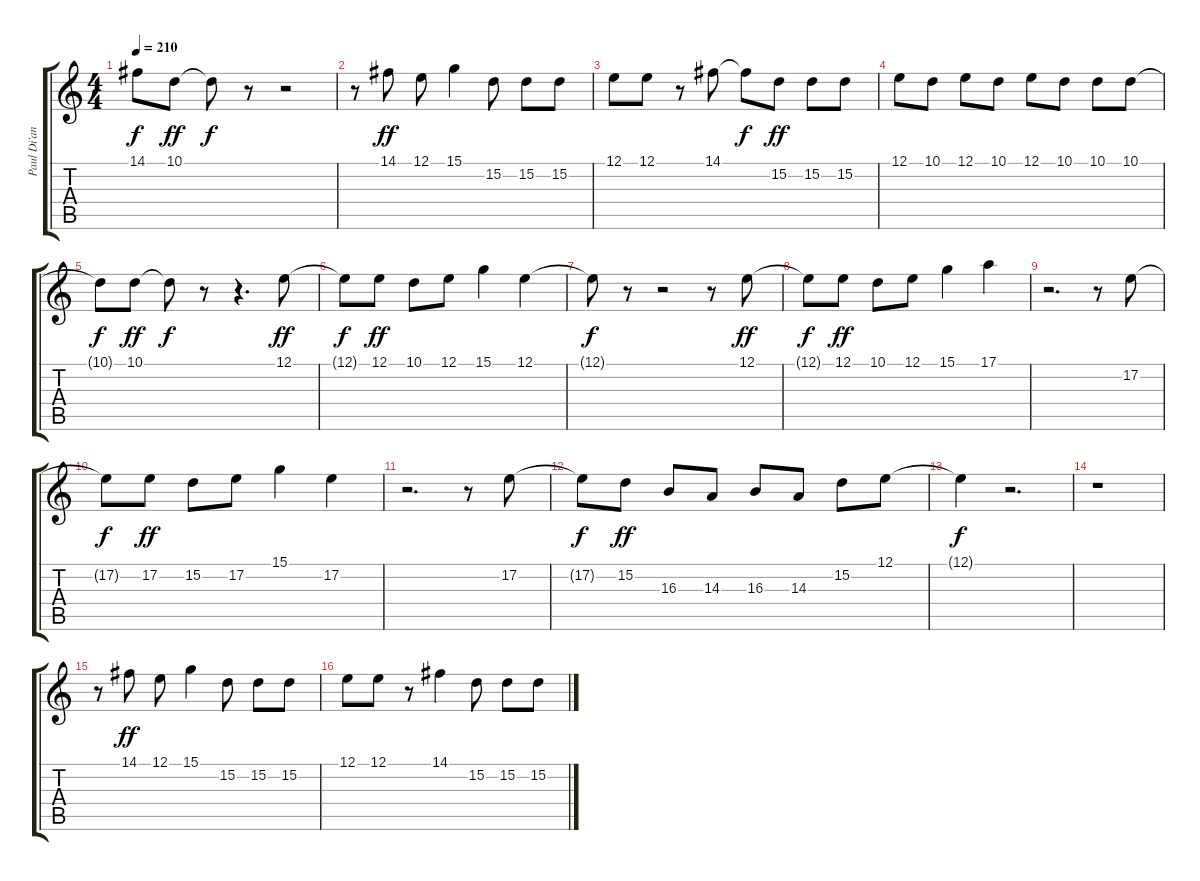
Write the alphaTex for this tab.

\track ("Paul Di'anno" "Paul Di'an") {instrument choiraahs}
\staff {score tabs}
\tuning (E4 B3 G3 D3 A2 E2) {hide}
\ts (4 4)
\tempo 210
\clef g2
\ks c
14.1{t}.8{dy f} 10.1.8{dy ff} 10.1{t}.8{dy f} r.8 r.2 |
r.8 14.1.8{dy ff} 12.1.8 15.1.4 15.2.8 15.2.8 15.2.8 |
12.1.8 12.1.8 r.8 14.1.8 14.1{t}.8{dy f} 15.2.8{dy ff} 15.2.8 15.2.8 |
12.1.8 10.1.8 12.1.8 10.1.8 12.1.8 10.1.8 10.1.8 10.1.8 |
10.1{t}.8{dy f} 10.1.8{dy ff} 10.1{t}.8{dy f} r.8 r.4{d} 12.1.8{dy ff} |
12.1{t}.8{dy f} 12.1.8{dy ff} 10.1.8 12.1.8 15.1.4 12.1.4 |
12.1{t}.8{dy f} r.8 r.2 r.8 12.1.8{dy ff} |
12.1{t}.8{dy f} 12.1.8{dy ff} 10.1.8 12.1.8 15.1.4 17.1.4 |
r.2{d} r.8 17.2.8 |
17.2{t}.8{dy f} 17.2.8{dy ff} 15.2.8 17.2.8 15.1.4 17.2.4 |
r.2{d} r.8 17.2.8 |
17.2{t}.8{dy f} 15.2.8{dy ff} 16.3.8 14.3.8 16.3.8 14.3.8 15.2.8 12.1.8 |
12.1{t}.4{dy f} r.2{d} |
r.1 |
r.8 14.1.8{dy ff} 12.1.8 15.1.4 15.2.8 15.2.8 15.2.8 |
12.1.8 12.1.8 r.8 14.1.4 15.2.8 15.2.8 15.2.8
